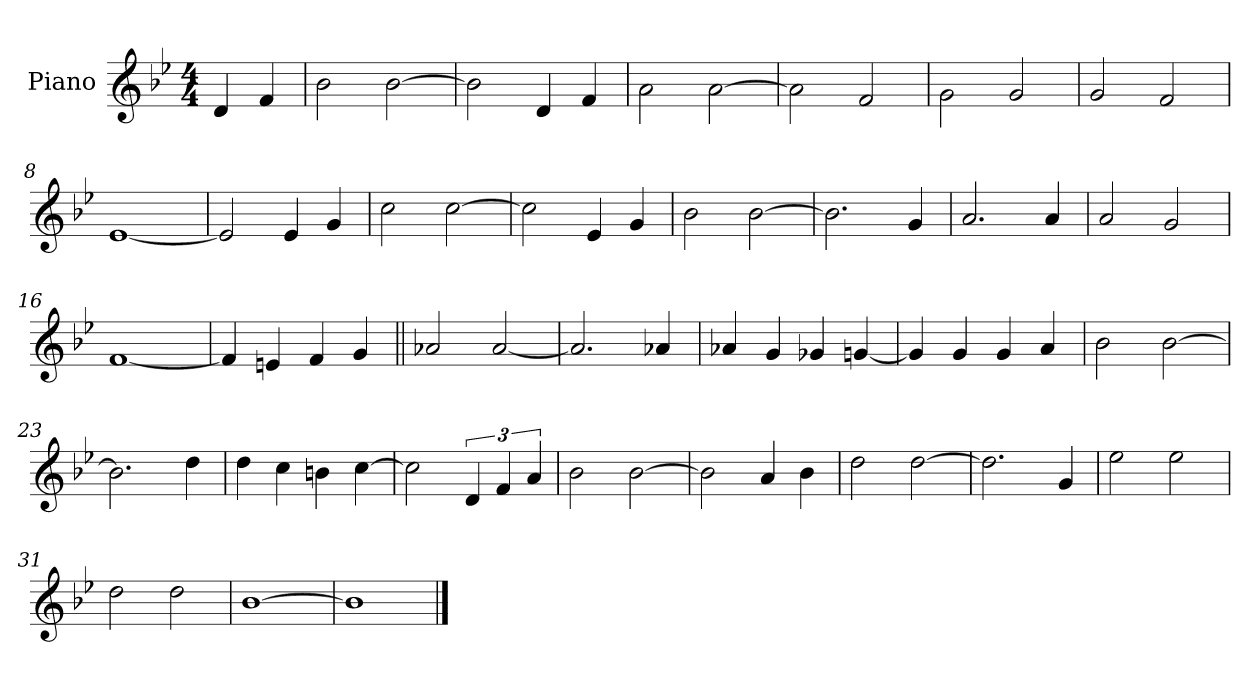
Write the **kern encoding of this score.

**kern
*part1
*staff1
*I"Piano
*I'Pno.
*clefG2
*k[b-e-]
*M4/4
*MM180
=1
4d/
4f/
=2
2b-\
[2b-\
=3
2b-\]
4d/
4f/
=4
2a\
[2a\
=5
2a\]
2f/
=6
2g\
2g/
=7
2g/
2f/
=8
[1e-
!!LO:LB:g=z
=9
2e-/]
4e-/
4g/
=10
2cc\
[2cc\
=11
2cc\]
4e-/
4g/
=12
2b-\
[2b-\
=13
2.b-\]
4g/
=14
2.a/
4a/
=15
2a/
2g/
=16
[1f
!!LO:LB:g=z
=17
4f/]
4en/
4f/
4g/
=18||
2a-X/
[2a-/
=19
2.a-/]
4a-X/
=20
4a-X/
4g/
4g-X/
[4gn/
=21
4g/]
4g/
4g/
4a/
=22
2b-\
[2b-\
=23
2.b-\]
4dd\
!!LO:LB:g=z
=24
4dd\
4cc\
4bn\
[4cc\
=25
2cc\]
6d/
6f/
6a/
=26
2b-\
[2b-\
=27
2b-\]
4a/
4b-\
=28
2dd\
[2dd\
!!LO:LB:g=z
=29
2.dd\]
4g/
=30
2ee-\
2ee-\
=31
2dd\
2dd\
=32
[1b-
=33
1b-]
==
*-
